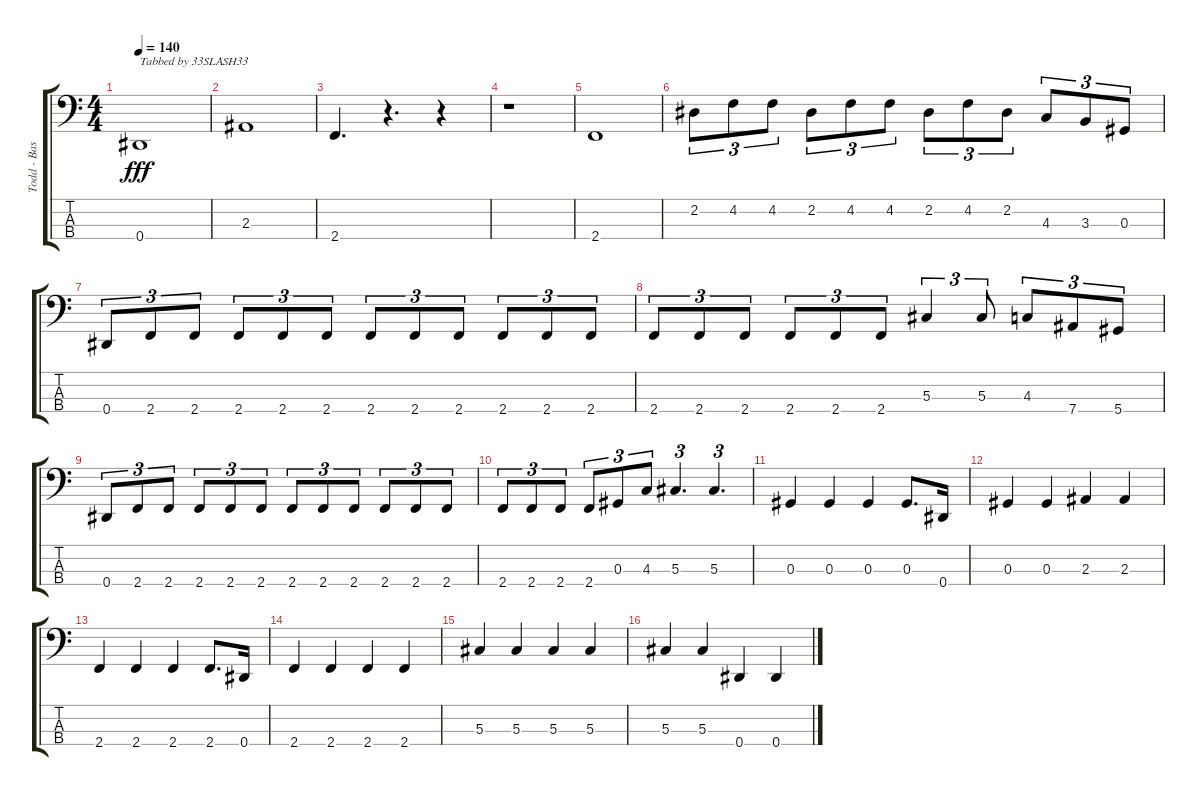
\track ("Todd - Bass Guitar" "Todd - Bas") {instrument electricbasspick}
\staff {score tabs}
\tuning (Gb2 Db2 Ab1 Eb1) {hide}
\ts (4 4)
\tempo 140
\clef f4
\ks c
0.4.1{txt "Tabbed by 33SLASH33" dy fff} |
2.3.1 |
2.4.4{d} r.4{d} r.4 |
r.1 |
2.4.1 |
2.2.8{tu (3 2)} 4.2.8{tu (3 2)} 4.2.8{tu (3 2)} 2.2.8{tu (3 2)} 4.2.8{tu (3 2)} 4.2.8{tu (3 2)} 2.2.8{tu (3 2)} 4.2.8{tu (3 2)} 2.2.8{tu (3 2)} 4.3.8{tu (3 2)} 3.3.8{tu (3 2)} 0.3.8{tu (3 2)} |
0.4.8{tu (3 2)} 2.4.8{tu (3 2)} 2.4.8{tu (3 2)} 2.4.8{tu (3 2)} 2.4.8{tu (3 2)} 2.4.8{tu (3 2)} 2.4.8{tu (3 2)} 2.4.8{tu (3 2)} 2.4.8{tu (3 2)} 2.4.8{tu (3 2)} 2.4.8{tu (3 2)} 2.4.8{tu (3 2)} |
2.4.8{tu (3 2)} 2.4.8{tu (3 2)} 2.4.8{tu (3 2)} 2.4.8{tu (3 2)} 2.4.8{tu (3 2)} 2.4.8{tu (3 2)} 5.3.4{tu (3 2)} 5.3.8{tu (3 2)} 4.3.8{tu (3 2)} 7.4.8{tu (3 2)} 5.4.8{tu (3 2)} |
0.4.8{tu (3 2)} 2.4.8{tu (3 2)} 2.4.8{tu (3 2)} 2.4.8{tu (3 2)} 2.4.8{tu (3 2)} 2.4.8{tu (3 2)} 2.4.8{tu (3 2)} 2.4.8{tu (3 2)} 2.4.8{tu (3 2)} 2.4.8{tu (3 2)} 2.4.8{tu (3 2)} 2.4.8{tu (3 2)} |
2.4.8{tu (3 2)} 2.4.8{tu (3 2)} 2.4.8{tu (3 2)} 2.4.8{tu (3 2)} 0.3.8{tu (3 2)} 4.3.8{tu (3 2)} 5.3.4{d tu (3 2)} 5.3.4{d tu (3 2)} |
0.3.4 0.3.4 0.3.4 0.3.8{d} 0.4.16 |
0.3.4 0.3.4 2.3.4 2.3.4 |
2.4.4 2.4.4 2.4.4 2.4.8{d} 0.4.16 |
2.4.4 2.4.4 2.4.4 2.4.4 |
5.3.4 5.3.4 5.3.4 5.3.4 |
5.3.4 5.3.4 0.4.4 0.4.4
